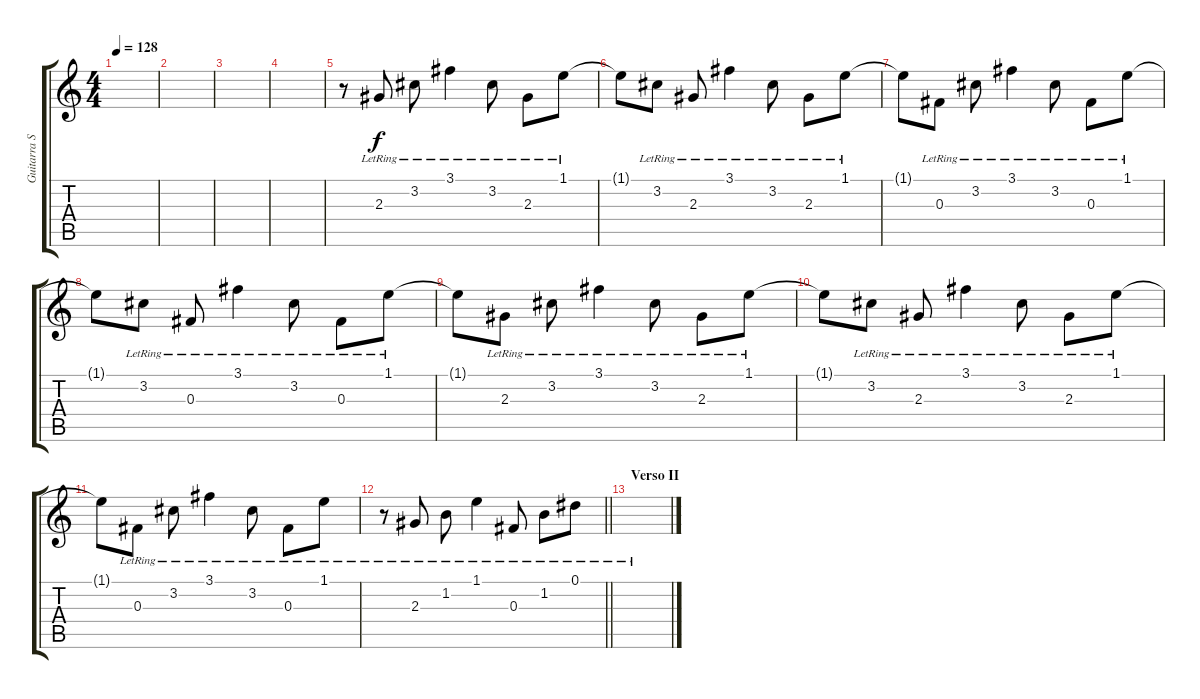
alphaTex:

\track ("Guitarra Solo" "Guitarra S") {instrument electricguitarclean}
\staff {score tabs}
\tuning (Eb4 Bb3 Gb3 Db3 Ab2 Eb2) {hide}
\ts (4 4)
\tempo 128
\clef g2
\ks c
|
|
|
|
r.8 2.3{lr}.8 3.2{lr}.8 3.1{lr}.4 3.2{lr}.8 2.3{lr}.8 1.1{lr}.8 |
1.1{t}.8 3.2{lr}.8 2.3{lr}.8 3.1{lr}.4 3.2{lr}.8 2.3{lr}.8 1.1{lr}.8 |
1.1{t}.8 0.3{lr}.8 3.2{lr}.8 3.1{lr}.4 3.2{lr}.8 0.3{lr}.8 1.1{lr}.8 |
1.1{t}.8 3.2{lr}.8 0.3{lr}.8 3.1{lr}.4 3.2{lr}.8 0.3{lr}.8 1.1{lr}.8 |
1.1{t}.8 2.3{lr}.8 3.2{lr}.8 3.1{lr}.4 3.2{lr}.8 2.3{lr}.8 1.1{lr}.8 |
1.1{t}.8 3.2{lr}.8 2.3{lr}.8 3.1{lr}.4 3.2{lr}.8 2.3{lr}.8 1.1{lr}.8 |
1.1{t}.8 0.3{lr}.8 3.2{lr}.8 3.1{lr}.4 3.2{lr}.8 0.3{lr}.8 1.1{lr}.8 |
\barLineRight lightlight
r.8 2.3{lr}.8 1.2{lr}.8 1.1{lr}.4 0.3{lr}.8 1.2{lr}.8 0.1{lr}.8 |
\section ("" "Verso II")
